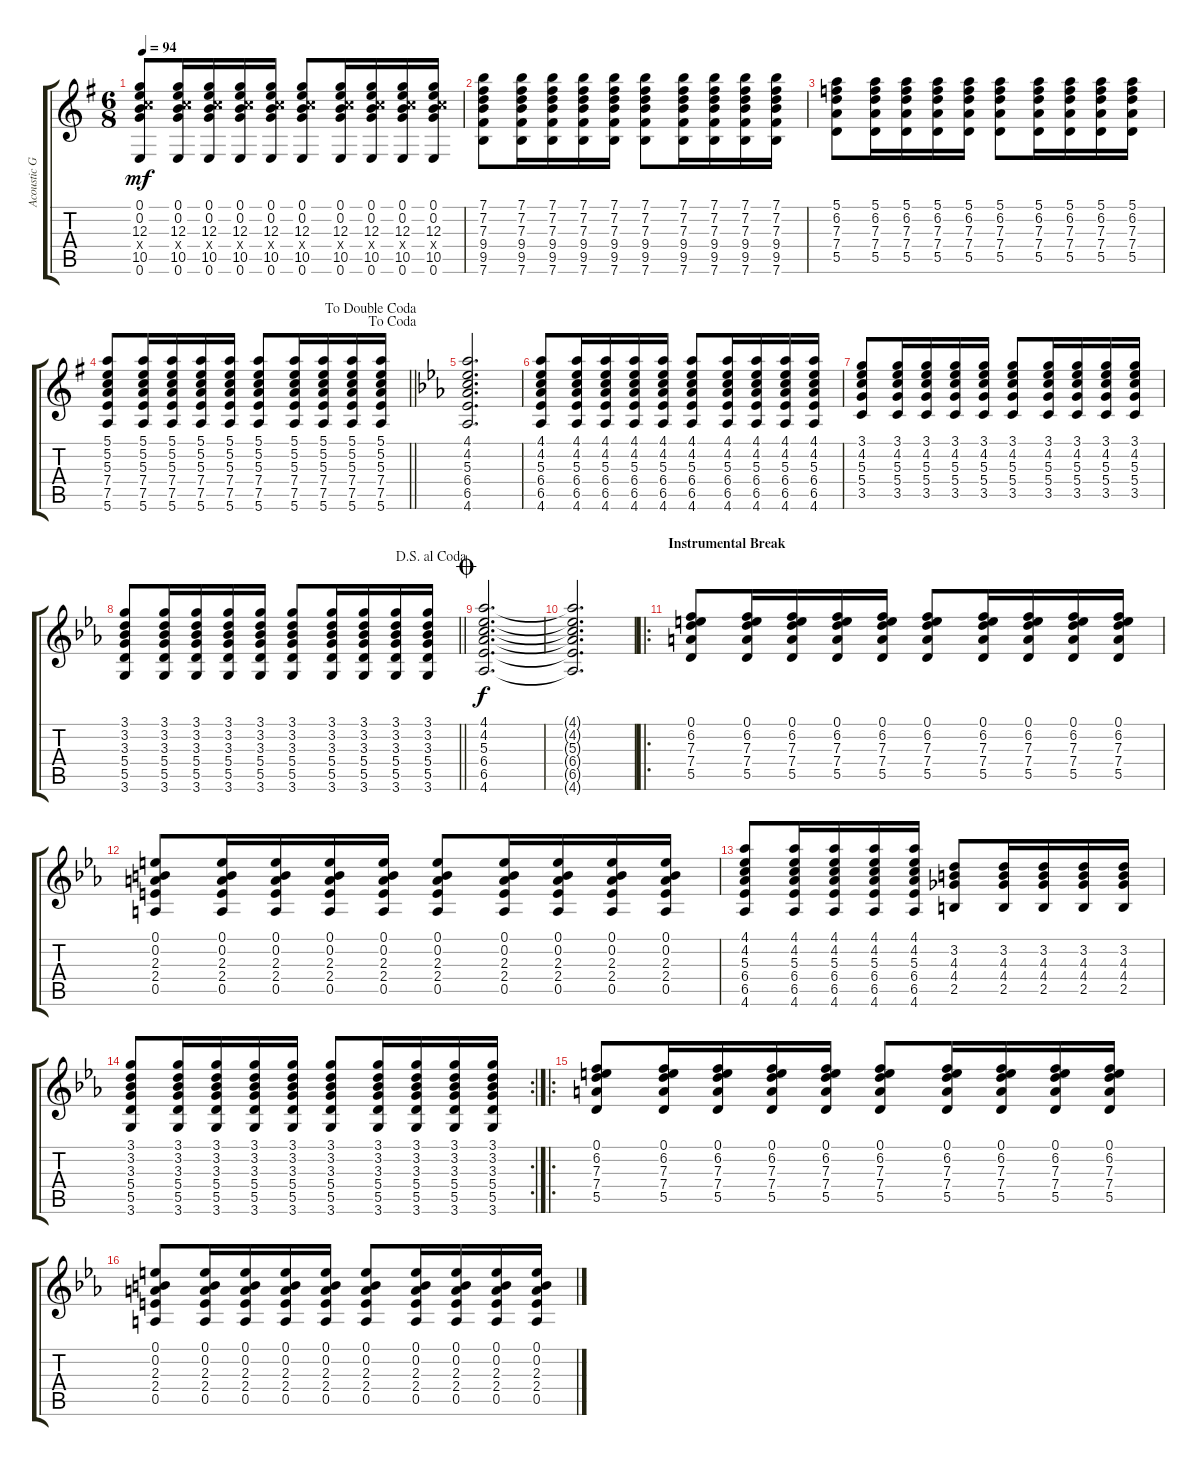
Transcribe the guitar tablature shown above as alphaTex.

\track ("Acoustic Guitar 1" "Acoustic G") {instrument acousticguitarsteel}
\staff {score tabs}
\tuning (E4 B3 G3 D3 A2 E2) {hide}
\ts (6 8)
\tempo 94
\clef g2
\ks g
(0.1 0.2 12.3 10.4{x} 10.5 0.6).8{dy mf} (0.1 0.2 12.3 10.4{x} 10.5 0.6).16 (0.1 0.2 12.3 10.4{x} 10.5 0.6).16 (0.1 0.2 12.3 10.4{x} 10.5 0.6).16 (0.1 0.2 12.3 10.4{x} 10.5 0.6).16 (0.1 0.2 12.3 10.4{x} 10.5 0.6).8 (0.1 0.2 12.3 10.4{x} 10.5 0.6).16 (0.1 0.2 12.3 10.4{x} 10.5 0.6).16 (0.1 0.2 12.3 10.4{x} 10.5 0.6).16 (0.1 0.2 12.3 10.4{x} 10.5 0.6).16 |
(7.1 7.2 7.3 9.4 9.5 7.6).8 (7.1 7.2 7.3 9.4 9.5 7.6).16 (7.1 7.2 7.3 9.4 9.5 7.6).16 (7.1 7.2 7.3 9.4 9.5 7.6).16 (7.1 7.2 7.3 9.4 9.5 7.6).16 (7.1 7.2 7.3 9.4 9.5 7.6).8 (7.1 7.2 7.3 9.4 9.5 7.6).16 (7.1 7.2 7.3 9.4 9.5 7.6).16 (7.1 7.2 7.3 9.4 9.5 7.6).16 (7.1 7.2 7.3 9.4 9.5 7.6).16 |
(5.1 6.2 7.3 7.4 5.5).8 (5.1 6.2 7.3 7.4 5.5).16 (5.1 6.2 7.3 7.4 5.5).16 (5.1 6.2 7.3 7.4 5.5).16 (5.1 6.2 7.3 7.4 5.5).16 (5.1 6.2 7.3 7.4 5.5).8 (5.1 6.2 7.3 7.4 5.5).16 (5.1 6.2 7.3 7.4 5.5).16 (5.1 6.2 7.3 7.4 5.5).16 (5.1 6.2 7.3 7.4 5.5).16 |
\jump dacoda
\jump dadoublecoda
\barLineRight lightlight
(5.1 5.2 5.3 7.4 7.5 5.6).8 (5.1 5.2 5.3 7.4 7.5 5.6).16 (5.1 5.2 5.3 7.4 7.5 5.6).16 (5.1 5.2 5.3 7.4 7.5 5.6).16 (5.1 5.2 5.3 7.4 7.5 5.6).16 (5.1 5.2 5.3 7.4 7.5 5.6).8 (5.1 5.2 5.3 7.4 7.5 5.6).16 (5.1 5.2 5.3 7.4 7.5 5.6).16 (5.1 5.2 5.3 7.4 7.5 5.6).16 (5.1 5.2 5.3 7.4 7.5 5.6).16 |
\ks eb
(4.1 4.2 5.3 6.4 6.5 4.6).2{d} |
(4.1 4.2 5.3 6.4 6.5 4.6).8 (4.1 4.2 5.3 6.4 6.5 4.6).16 (4.1 4.2 5.3 6.4 6.5 4.6).16 (4.1 4.2 5.3 6.4 6.5 4.6).16 (4.1 4.2 5.3 6.4 6.5 4.6).16 (4.1 4.2 5.3 6.4 6.5 4.6).8 (4.1 4.2 5.3 6.4 6.5 4.6).16 (4.1 4.2 5.3 6.4 6.5 4.6).16 (4.1 4.2 5.3 6.4 6.5 4.6).16 (4.1 4.2 5.3 6.4 6.5 4.6).16 |
(3.1 4.2 5.3 5.4 3.5).8 (3.1 4.2 5.3 5.4 3.5).16 (3.1 4.2 5.3 5.4 3.5).16 (3.1 4.2 5.3 5.4 3.5).16 (3.1 4.2 5.3 5.4 3.5).16 (3.1 4.2 5.3 5.4 3.5).8 (3.1 4.2 5.3 5.4 3.5).16 (3.1 4.2 5.3 5.4 3.5).16 (3.1 4.2 5.3 5.4 3.5).16 (3.1 4.2 5.3 5.4 3.5).16 |
\jump dalsegnoalcoda
\barLineRight lightlight
(3.1 3.2 3.3 5.4 5.5 3.6).8 (3.1 3.2 3.3 5.4 5.5 3.6).16 (3.1 3.2 3.3 5.4 5.5 3.6).16 (3.1 3.2 3.3 5.4 5.5 3.6).16 (3.1 3.2 3.3 5.4 5.5 3.6).16 (3.1 3.2 3.3 5.4 5.5 3.6).8 (3.1 3.2 3.3 5.4 5.5 3.6).16 (3.1 3.2 3.3 5.4 5.5 3.6).16 (3.1 3.2 3.3 5.4 5.5 3.6).16 (3.1 3.2 3.3 5.4 5.5 3.6).16 |
\jump coda
(4.1 4.2 5.3 6.4 6.5 4.6).2{d dy f} |
(4.1{t} 4.2{t} 5.3{t} 6.4{t} 6.5{t} 4.6{t}).2{d} |
\ro
\section ("" "Instrumental Break")
(0.1 6.2 7.3 7.4 5.5).8 (0.1 6.2 7.3 7.4 5.5).16 (0.1 6.2 7.3 7.4 5.5).16 (0.1 6.2 7.3 7.4 5.5).16 (0.1 6.2 7.3 7.4 5.5).16 (0.1 6.2 7.3 7.4 5.5).8 (0.1 6.2 7.3 7.4 5.5).16 (0.1 6.2 7.3 7.4 5.5).16 (0.1 6.2 7.3 7.4 5.5).16 (0.1 6.2 7.3 7.4 5.5).16 |
(0.1 0.2 2.3 2.4 0.5).8 (0.1 0.2 2.3 2.4 0.5).16 (0.1 0.2 2.3 2.4 0.5).16 (0.1 0.2 2.3 2.4 0.5).16 (0.1 0.2 2.3 2.4 0.5).16 (0.1 0.2 2.3 2.4 0.5).8 (0.1 0.2 2.3 2.4 0.5).16 (0.1 0.2 2.3 2.4 0.5).16 (0.1 0.2 2.3 2.4 0.5).16 (0.1 0.2 2.3 2.4 0.5).16 |
(4.1 4.2 5.3 6.4 6.5 4.6).8 (4.1 4.2 5.3 6.4 6.5 4.6).16 (4.1 4.2 5.3 6.4 6.5 4.6).16 (4.1 4.2 5.3 6.4 6.5 4.6).16 (4.1 4.2 5.3 6.4 6.5 4.6).16 (3.2 4.3 4.4 2.5).8 (3.2 4.3 4.4 2.5).16 (3.2 4.3 4.4 2.5).16 (3.2 4.3 4.4 2.5).16 (3.2 4.3 4.4 2.5).16 |
\rc 2
(3.1 3.2 3.3 5.4 5.5 3.6).8 (3.1 3.2 3.3 5.4 5.5 3.6).16 (3.1 3.2 3.3 5.4 5.5 3.6).16 (3.1 3.2 3.3 5.4 5.5 3.6).16 (3.1 3.2 3.3 5.4 5.5 3.6).16 (3.1 3.2 3.3 5.4 5.5 3.6).8 (3.1 3.2 3.3 5.4 5.5 3.6).16 (3.1 3.2 3.3 5.4 5.5 3.6).16 (3.1 3.2 3.3 5.4 5.5 3.6).16 (3.1 3.2 3.3 5.4 5.5 3.6).16 |
\ro
(0.1 6.2 7.3 7.4 5.5).8 (0.1 6.2 7.3 7.4 5.5).16 (0.1 6.2 7.3 7.4 5.5).16 (0.1 6.2 7.3 7.4 5.5).16 (0.1 6.2 7.3 7.4 5.5).16 (0.1 6.2 7.3 7.4 5.5).8 (0.1 6.2 7.3 7.4 5.5).16 (0.1 6.2 7.3 7.4 5.5).16 (0.1 6.2 7.3 7.4 5.5).16 (0.1 6.2 7.3 7.4 5.5).16 |
(0.1 0.2 2.3 2.4 0.5).8 (0.1 0.2 2.3 2.4 0.5).16 (0.1 0.2 2.3 2.4 0.5).16 (0.1 0.2 2.3 2.4 0.5).16 (0.1 0.2 2.3 2.4 0.5).16 (0.1 0.2 2.3 2.4 0.5).8 (0.1 0.2 2.3 2.4 0.5).16 (0.1 0.2 2.3 2.4 0.5).16 (0.1 0.2 2.3 2.4 0.5).16 (0.1 0.2 2.3 2.4 0.5).16
